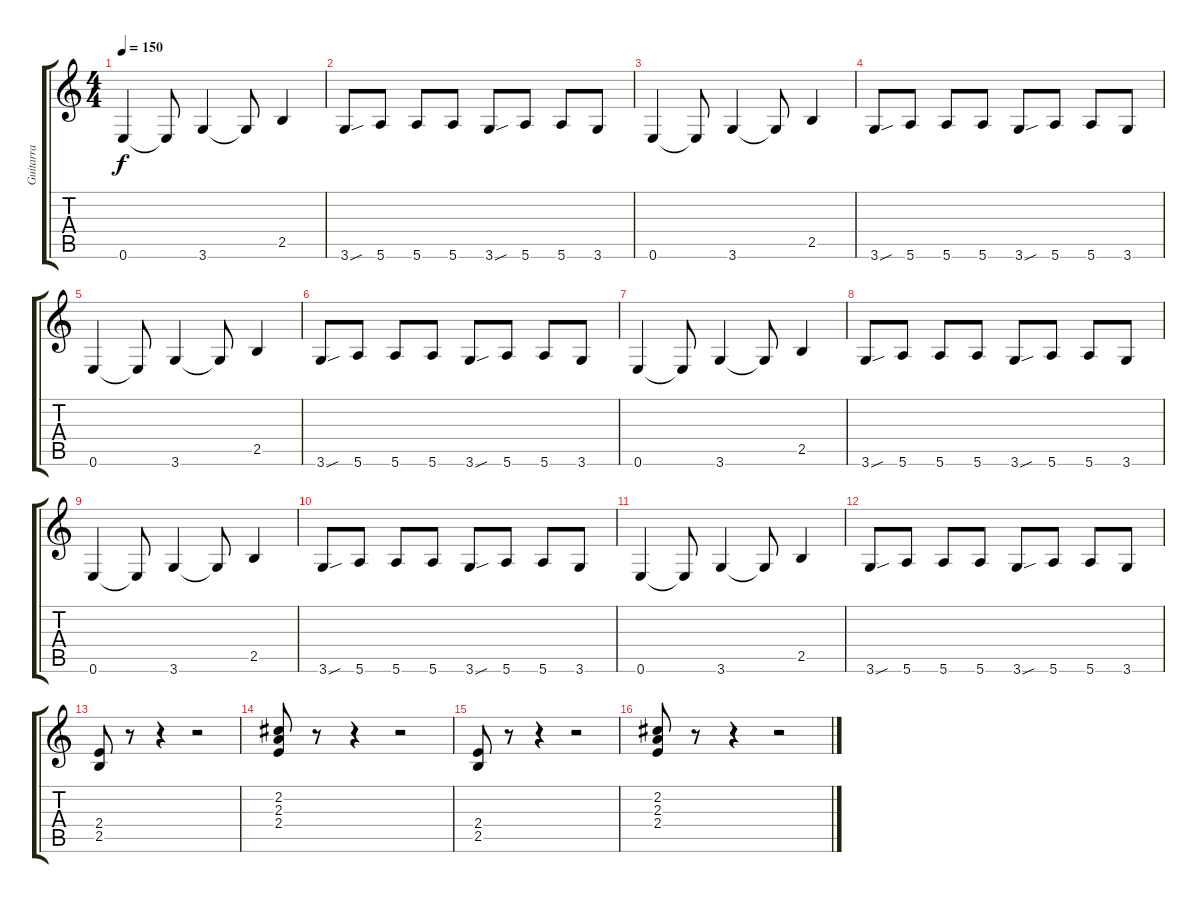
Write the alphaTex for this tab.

\track ("Guitarra" "Guitarra") {instrument distortionguitar}
\staff {score tabs}
\tuning (E4 B3 G3 D3 A2 E2) {hide}
\ts (4 4)
\tempo 150
\clef g2
\ks c
0.6.4{dy f instrument distortionguitar} 0.6{t}.8 3.6.4 3.6{t}.8 2.5.4 |
3.6{sou}.8 5.6.8 5.6.8 5.6.8 3.6{sou}.8 5.6.8 5.6.8 3.6.8 |
0.6.4 0.6{t}.8 3.6.4 3.6{t}.8 2.5.4 |
3.6{sou}.8 5.6.8 5.6.8 5.6.8 3.6{sou}.8 5.6.8 5.6.8 3.6.8 |
0.6.4 0.6{t}.8 3.6.4 3.6{t}.8 2.5.4 |
3.6{sou}.8 5.6.8 5.6.8 5.6.8 3.6{sou}.8 5.6.8 5.6.8 3.6.8 |
0.6.4 0.6{t}.8 3.6.4 3.6{t}.8 2.5.4 |
3.6{sou}.8 5.6.8 5.6.8 5.6.8 3.6{sou}.8 5.6.8 5.6.8 3.6.8 |
0.6.4 0.6{t}.8 3.6.4 3.6{t}.8 2.5.4 |
3.6{sou}.8 5.6.8 5.6.8 5.6.8 3.6{sou}.8 5.6.8 5.6.8 3.6.8 |
0.6.4 0.6{t}.8 3.6.4 3.6{t}.8 2.5.4 |
3.6{sou}.8 5.6.8 5.6.8 5.6.8 3.6{sou}.8 5.6.8 5.6.8 3.6.8 |
(2.4 2.5).8 r.8 r.4 r.2 |
(2.2 2.3 2.4).8 r.8 r.4 r.2 |
(2.4 2.5).8 r.8 r.4 r.2 |
(2.2 2.3 2.4).8 r.8 r.4 r.2
